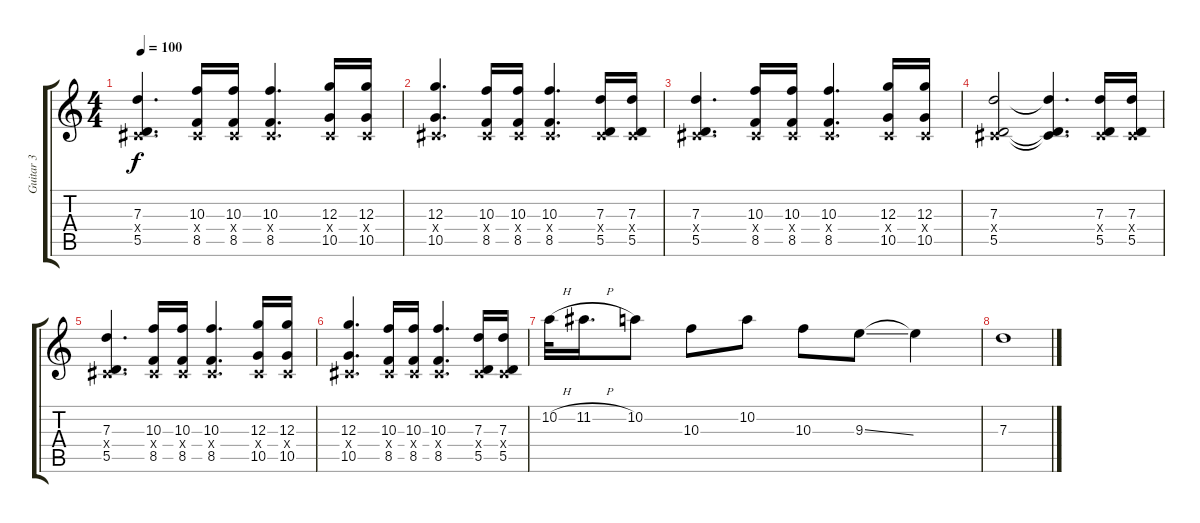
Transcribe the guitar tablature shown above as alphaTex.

\track ("Guitar 3" "Guitar 3") {instrument overdrivenguitar}
\staff {score tabs}
\tuning (E4 B3 G3 D3 A2 E2) {hide}
\ts (4 4)
\tempo 100
\clef g2
\ks c
(7.3 -1.4{x} 5.5).4{d dy f} (10.3 -1.4{x} 8.5).16 (10.3 -1.4{x} 8.5).16 (10.3 -1.4{x} 8.5).4{d} (12.3 -1.4{x} 10.5).16 (12.3 -1.4{x} 10.5).16 |
(12.3 -1.4{x} 10.5).4{d} (10.3 -1.4{x} 8.5).16 (10.3 -1.4{x} 8.5).16 (10.3 -1.4{x} 8.5).4{d} (7.3 -1.4{x} 5.5).16 (7.3 -1.4{x} 5.5).16 |
(7.3 -1.4{x} 5.5).4{d} (10.3 -1.4{x} 8.5).16 (10.3 -1.4{x} 8.5).16 (10.3 -1.4{x} 8.5).4{d} (12.3 -1.4{x} 10.5).16 (12.3 -1.4{x} 10.5).16 |
(7.3 -1.4{x} 5.5).2 (7.3{t} -1.4{t} 5.5{t}).4{d} (7.3 -1.4{x} 5.5).16 (7.3 -1.4{x} 5.5).16 |
(7.3 -1.4{x} 5.5).4{d} (10.3 -1.4{x} 8.5).16 (10.3 -1.4{x} 8.5).16 (10.3 -1.4{x} 8.5).4{d} (12.3 -1.4{x} 10.5).16 (12.3 -1.4{x} 10.5).16 |
(12.3 -1.4{x} 10.5).4{d} (10.3 -1.4{x} 8.5).16 (10.3 -1.4{x} 8.5).16 (10.3 -1.4{x} 8.5).4{d} (7.3 -1.4{x} 5.5).16 (7.3 -1.4{x} 5.5).16 |
10.2{h}.32 11.2{h}.16{d} 10.2.8 10.3.8 10.2.8 10.3.8 9.3{ss}.8 9.3{t}.4 |
7.3.1
